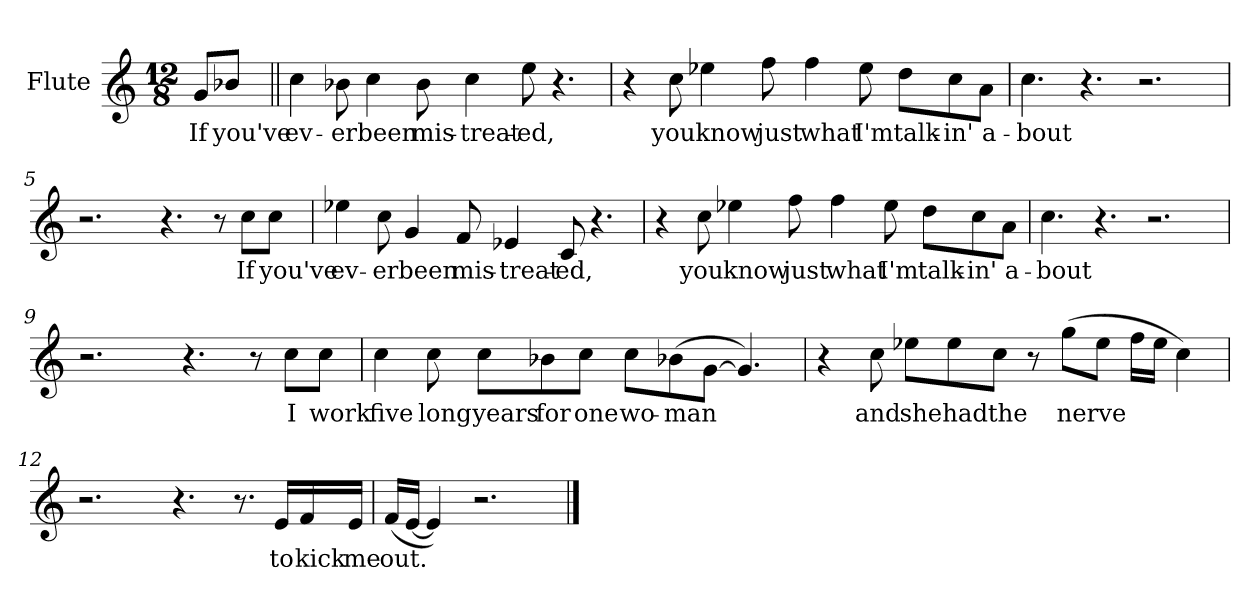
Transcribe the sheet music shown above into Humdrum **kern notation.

**kern	**text
*part1	*part1
*staff1	*staff1
*I"Flute	*
*I'Fl	*
*clefG2	*
*k[]	*
*C:	*
*M12/8	*
=1	=1
8g/L	If
8b-X\J	you've
=2||	=2||
4cc\	ev-
8b-X\	-er
4cc\	been
8b-\	mis-
4cc\	-treat-
8ee\	-ed,
4.r	.
=3	=3
4r	.
8cc\	you
4ee-X\	know
8ff\	just
4ff\	what
8ee-\	I'm
8dd\L	talk-
8cc\	-in'
8a/J	a-
=4	=4
4.cc\	-bout
4.r	.
2.r	.
!!LO:LB:g=z
=5	=5
2.r	.
4.r	.
8r	.
8cc\L	If
8cc\J	you've
=6	=6
4ee-X\	ev-
8cc\	-er
4g/	been
8f/	mis-
4e-X/	-treat-
8c/	-ed,
4.r	.
=7	=7
4r	.
8cc\	you
4ee-X\	know
8ff\	just
4ff\	what
8ee-\	I'm
8dd\L	talk-
8cc\	-in'
8a/J	a-
=8	=8
4.cc\	-bout
4.r	.
2.r	.
!!LO:LB:g=z
=9	=9
2.r	.
4.r	.
8r	.
8cc\L	I
8cc\J	work
=10	=10
4cc\	five
8cc\	long
8cc\L	years
8b-X\	for
8cc\J	one
8cc\L	wo-
(8b-X\	-man
[8g/J	.
4.g/])	.
=11	=11
4r	.
8cc\	and
8ee-X\L	she
8ee-\	had
8cc\J	the
8r	.
(8gg\L	-nerve
8ee-\J	.
16ff\L	.
16ee-\J	.
4cc\)	.
=12	=12
2.r	.
4.r	.
8.r	.
16e/L	to
16f/	kick
16e/J	me
=13	=13
(16f/L	out.
[16e/J	.
4e/])	.
2.r	.
==	==
*-	*-
